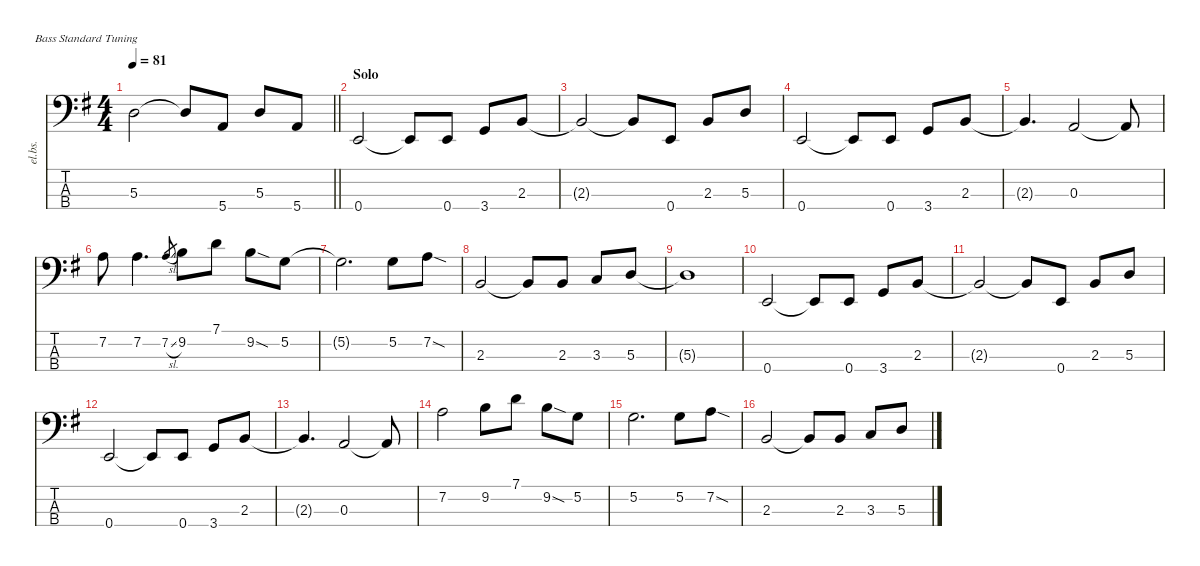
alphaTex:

\defaultSystemsLayout 4
\hideDynamics
\bracketExtendMode nobrackets
\track ("Bass" "el.bs.") {instrument electricbassfinger}
\staff {score tabs}
\tuning (G2 D2 A1 E1)
\ts (4 4)
\tempo 81
\clef f4
\barLineRight lightlight
\ks eminor
5.3{acc forcenatural}.2{dy f} 5.3{t acc forcenatural}.8 5.4{acc forcenatural}.8 5.3{acc forcenatural}.8 5.4{acc forcenatural}.8 |
\section ("" "Solo")
0.4{acc forcenatural}.2 0.4{t acc forcenatural}.8 0.4{acc forcenatural}.8 3.4{acc forcenatural}.8 2.3{acc forcenatural}.8 |
2.3{t acc forcenatural}.2 2.3{t acc forcenatural}.8 0.4{acc forcenatural}.8 2.3{acc forcenatural}.8 5.3{acc forcenatural}.8 |
0.4{acc forcenatural}.2 0.4{t acc forcenatural}.8 0.4{acc forcenatural}.8 3.4{acc forcenatural}.8 2.3{acc forcenatural}.8 |
2.3{t acc forcenatural}.4{d} 0.3{acc forcenatural}.2 0.3{t acc forcenatural}.8 |
7.2{acc forcenatural}.8 7.2{acc forcenatural}.4{d} 7.2{sl acc forcenatural}.8{gr dy mf} 9.2{acc forcenatural}.8{dy f} 7.1{acc forcenatural}.8 9.2{sod acc forcenatural}.8 5.2{acc forcenatural}.8 |
5.2{t acc forcenatural}.2{d} 5.2{acc forcenatural}.8 7.2{sod acc forcenatural}.8 |
2.3{acc forcenatural}.2 2.3{t acc forcenatural}.8 2.3{acc forcenatural}.8 3.3{acc forcenatural}.8 5.3{acc forcenatural}.8 |
5.3{t acc forcenatural}.1 |
0.4{acc forcenatural}.2 0.4{t acc forcenatural}.8 0.4{acc forcenatural}.8 3.4{acc forcenatural}.8 2.3{acc forcenatural}.8 |
2.3{t acc forcenatural}.2 2.3{t acc forcenatural}.8 0.4{acc forcenatural}.8 2.3{acc forcenatural}.8 5.3{acc forcenatural}.8 |
0.4{acc forcenatural}.2 0.4{t acc forcenatural}.8 0.4{acc forcenatural}.8 3.4{acc forcenatural}.8 2.3{acc forcenatural}.8 |
2.3{t acc forcenatural}.4{d} 0.3{acc forcenatural}.2 0.3{t acc forcenatural}.8 |
7.2{acc forcenatural}.2 9.2{acc forcenatural}.8 7.1{acc forcenatural}.8 9.2{sod acc forcenatural}.8 5.2{acc forcenatural}.8 |
5.2{acc forcenatural}.2{d} 5.2{acc forcenatural}.8 7.2{sod acc forcenatural}.8 |
2.3{acc forcenatural}.2 2.3{t acc forcenatural}.8 2.3{acc forcenatural}.8 3.3{acc forcenatural}.8 5.3{acc forcenatural}.8
